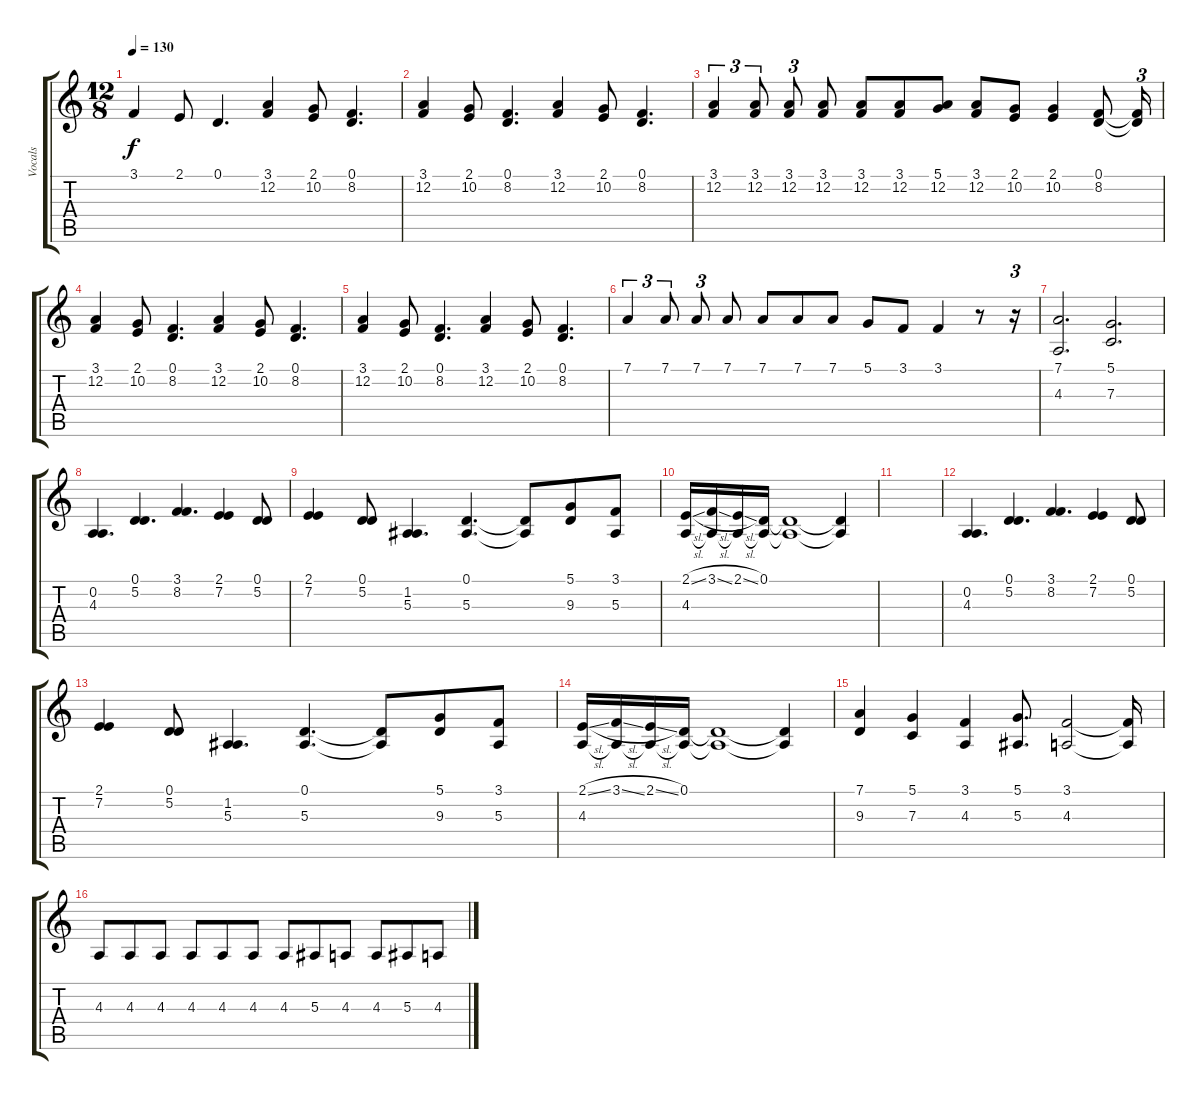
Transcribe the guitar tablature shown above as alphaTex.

\track ("Vocals" "Vocals") {instrument englishhorn}
\staff {score tabs}
\tuning (D4 A3 F3 C3 G2 C2) {hide}
\ts (12 8)
\tempo 130
\clef g2
\ks c
3.1.4{dy f} 2.1.8 0.1.4{d} (3.1 12.2).4 (2.1 10.2).8 (0.1 8.2).4{d} |
(3.1 12.2).4 (2.1 10.2).8 (0.1 8.2).4{d} (3.1 12.2).4 (2.1 10.2).8 (0.1 8.2).4{d} |
(3.1 12.2).4{tu (3 2)} (3.1 12.2).8{tu (3 2)} (3.1 12.2).8{tu (3 2)} (3.1 12.2).8 (3.1 12.2).8 (3.1 12.2).8 (5.1 12.2).8 (3.1 12.2).8 (2.1 10.2).8 (2.1 10.2).4 (0.1 8.2).8 (0.1{t} 8.2{t}).16{tu (3 2)} |
(3.1 12.2).4 (2.1 10.2).8 (0.1 8.2).4{d} (3.1 12.2).4 (2.1 10.2).8 (0.1 8.2).4{d} |
(3.1 12.2).4 (2.1 10.2).8 (0.1 8.2).4{d} (3.1 12.2).4 (2.1 10.2).8 (0.1 8.2).4{d} |
7.1.4{tu (3 2)} 7.1.8{tu (3 2)} 7.1.8{tu (3 2)} 7.1.8 7.1.8 7.1.8 7.1.8 5.1.8 3.1.8 3.1.4 r.8 r.16{tu (3 2)} |
(7.1 4.3).2{d} (5.1 7.3).2{d} |
(0.2 4.3).4{d} (0.1 5.2).4{d} (3.1 8.2).4{d} (2.1 7.2).4 (0.1 5.2).8 |
(2.1 7.2).4 (0.1 5.2).8 (1.2 5.3).4{d} (0.1 5.3).4{d} (0.1{t} 5.3{t}).8 (5.1 9.3).8 (3.1 5.3).8 |
(2.1{sl} 4.3).16 (3.1{sl} 4.3{t}).16 (2.1{sl} 4.3{t}).16 (0.1 4.3{t}).16 (0.1{t} 4.3{t}).1 (0.1{t} 4.3{t}).4 |
|
(0.2 4.3).4{d} (0.1 5.2).4{d} (3.1 8.2).4{d} (2.1 7.2).4 (0.1 5.2).8 |
(2.1 7.2).4 (0.1 5.2).8 (1.2 5.3).4{d} (0.1 5.3).4{d} (0.1{t} 5.3{t}).8 (5.1 9.3).8 (3.1 5.3).8 |
(2.1{sl} 4.3).16 (3.1{sl} 4.3{t}).16 (2.1{sl} 4.3{t}).16 (0.1 4.3{t}).16 (0.1{t} 4.3{t}).1 (0.1{t} 4.3{t}).4 |
(7.1 9.3).4 (5.1 7.3).4 (3.1 4.3).4 (5.1 5.3).8{d} (3.1 4.3).2 (3.1{t} 4.3{t}).16 |
4.3.8 4.3.8 4.3.8 4.3.8 4.3.8 4.3.8 4.3.8 5.3.8 4.3.8 4.3.8 5.3.8 4.3.8
